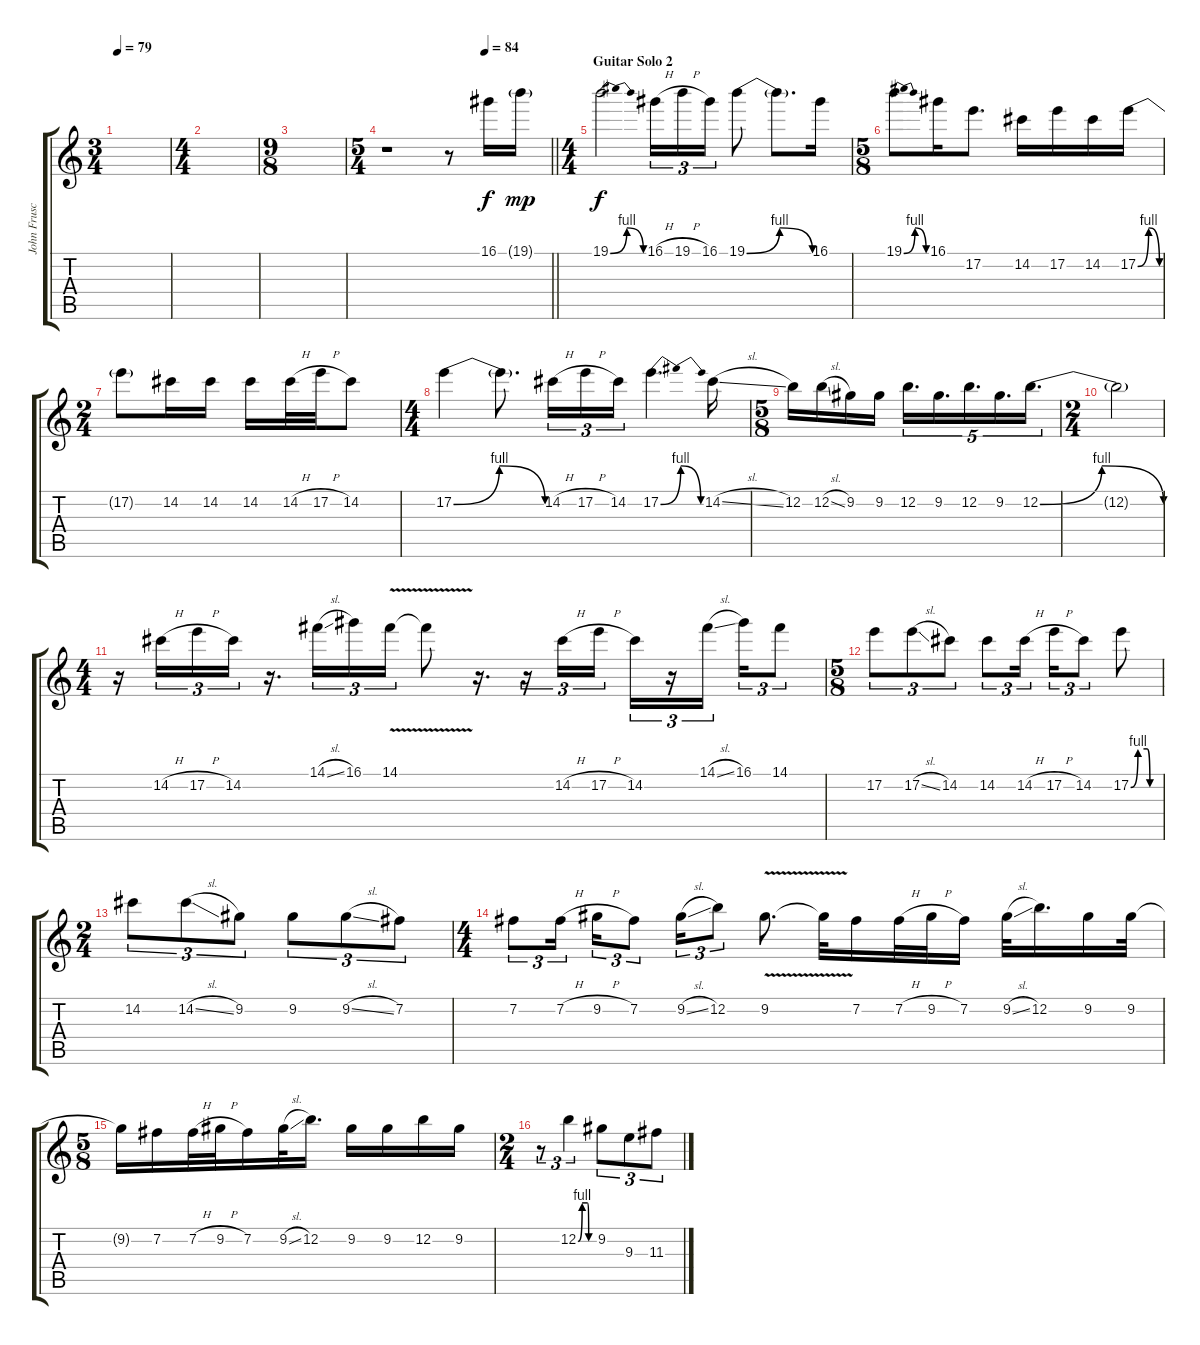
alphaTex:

\track ("John Frusciante" "John Frusc") {instrument overdrivenguitar}
\staff {score tabs}
\tuning (E4 B3 G3 D3 A2 E2) {hide}
\ts (3 4)
\tempo 79
\clef g2
\ks c
|
\ts (4 4)
|
\ts (9 8)
|
\ts (5 4)
\tempo (84 0.6)
\barLineRight lightlight
r.1 r.8 16.1.16{volume 10} 19.1{g}.16{dy mp} |
\ts (4 4)
\section ("" "Guitar Solo 2")
19.1{be (bendrelease 0 0 5 4 30 4 60 0)}.2{dy f} 16.1{h}.16{tu (3 2)} 19.1{h}.16{tu (3 2)} 16.1.16{tu (3 2)} 19.1{be (bendrelease 0 0 5 4 30 4 60 0)}.8 19.1{t}.8{d} 16.1.16 |
\ts (5 8)
19.1{be (bendrelease 0 0 15 4 30 4 60 0)}.8 16.1.16 17.2.8{d} 14.2.16 17.2.16 14.2.16 17.2{be (bendrelease 0 0 15 4 30 4 60 0)}.16 |
\ts (2 4)
17.2{t}.8 14.2.16 14.2.16 14.2.16 14.2{h}.32 17.2{h}.32 14.2.8 |
\ts (4 4)
17.2{be (bendrelease 0 0 5 4 30 4 60 0)}.4 17.2{t}.8{d} 14.2{h}.16{tu (3 2)} 17.2{h}.16{tu (3 2)} 14.2.16{tu (3 2)} 17.2{be (bendrelease 0 0 5 4 30 4 60 0)}.4{d} 14.2{sl}.16 |
\ts (5 8)
12.2.16 12.2{sl}.16 9.2.16 9.2.16 12.2.16{d tu (5 4)} 9.2.16{d tu (5 4)} 12.2.16{d tu (5 4)} 9.2.16{d tu (5 4)} 12.2{be (bendrelease 0 0 5 4 30 4 60 0)}.16{d tu (5 4)} |
\ts (2 4)
12.2{t}.2 |
\ts (4 4)
r.16 14.2{h}.16{tu (3 2)} 17.2{h}.16{tu (3 2)} 14.2.16{tu (3 2)} r.16{d} 14.1{sl}.16{tu (3 2)} 16.1.16{tu (3 2)} 14.1{v}.16{tu (3 2)} 14.1{t}.8 r.16{d} r.16{tu (3 2)} 14.2{h}.16{tu (3 2)} 17.2{h}.16{tu (3 2)} 14.2.16{tu (3 2)} r.16{tu (3 2)} 14.1{sl}.16{tu (3 2) beam splitsecondary} 16.1.16{tu (3 2)} 14.1.8{tu (3 2)} |
\ts (5 8)
17.2.8{tu (3 2)} 17.2{sl}.8{tu (3 2)} 14.2.8{tu (3 2)} 14.2.8{tu (3 2)} 14.2{h}.16{tu (3 2)} 17.2{h}.16{tu (3 2)} 14.2.8{tu (3 2)} 17.2{be (custom 0 0 15 4 34 4 40 0 60 0)}.8 |
\ts (2 4)
14.2.8{tu (3 2)} 14.2{sl}.8{tu (3 2)} 9.2.8{tu (3 2)} 9.2.8{tu (3 2)} 9.2{sl}.8{tu (3 2)} 7.2.8{tu (3 2)} |
\ts (4 4)
7.2.8{tu (3 2)} 7.2{h}.16{tu (3 2) beam splitsecondary} 9.2{h}.16{tu (3 2)} 7.2.8{tu (3 2)} 9.2{sl}.16{tu (3 2)} 12.2.8{tu (3 2)} 9.2{v}.8{d} 9.2{t}.32 7.2.16 7.2{h}.32 9.2{h}.32 7.2.16 9.2{sl}.32 12.2.16{d} 9.2.16 9.2.32 |
\ts (5 8)
9.2{t}.16 7.2.16 7.2{h}.32 9.2{h}.32 7.2.16 9.2{sl}.32 12.2.16{d} 9.2.16 9.2.16 12.2.16 9.2.16 |
\ts (2 4)
r.8{tu (3 2)} 12.2{be (custom 0 0 15 4 35 4 40 0 60 0)}.4{tu (3 2)} 9.2.8{tu (3 2)} 9.3.8{tu (3 2)} 11.3.8{tu (3 2)}
